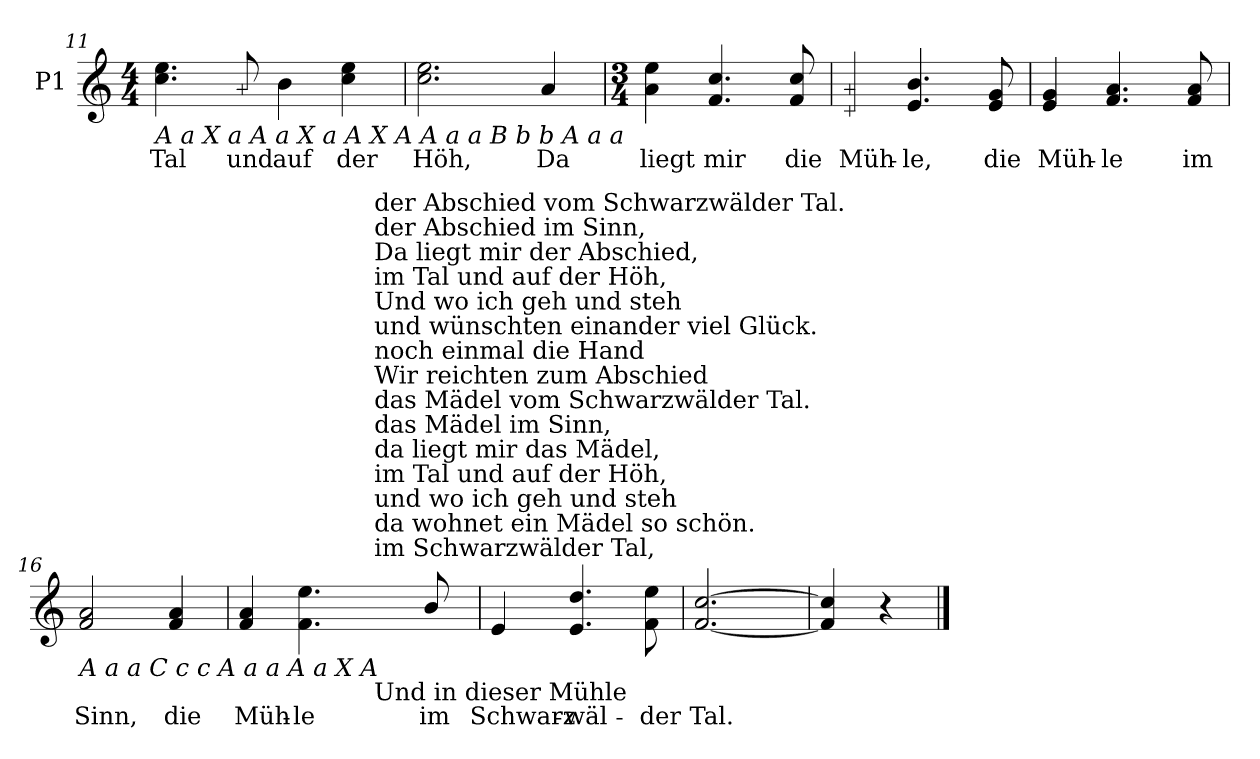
**kern	**text
*part1	*part1
*staff1	*staff1
*I"P1	*
!!LO:LB:g=z
*	*
*k[]	*
*C:	*
*M4/4	*
=11	=11
!LO:TX:b:i:t=A  a  X  a    A  a   X   a     A   X    A                   A       a     a            B       b     b            A        a    a	!
!	!LO:LY:b:color=#000000
4.cci\ 4.eei	Tal
!LO:N:head=plus	!
!	!LO:LY:b:color=#000000
8ai/	und
!	!LO:LY:b:color=#000000
4bi\	auf
!	!LO:LY:b:color=#000000
4cci\ 4eei	der
=12	=12
!	!LO:LY:b:color=#000000
2.cci\ 2.eei	Höh,
!	!LO:LY:b:color=#000000
4ai/	Da
=13	=13
*M3/4	*
!	!LO:LY:b:color=#000000
4ai\ 4eei	liegt
!	!LO:LY:b:color=#000000
4.fi/ 4.cci	mir
!	!LO:LY:b:color=#000000
8fi/ 8cci	die
=14	=14
!LO:N:n=1:head=plus	!
!LO:N:n=2:head=plus	!
!	!LO:LY:b:color=#000000
4di/ 4ai	Müh-
!	!LO:LY:b:color=#000000
4.ei/ 4.bi	-le,
!	!LO:LY:b:color=#000000
8ei/ 8gi	die
=15	=15
!	!LO:LY:b:color=#000000
4ei/ 4gi	Müh-
!	!LO:LY:b:color=#000000
4.fi/ 4.ai	-le
!	!LO:LY:b:color=#000000
8fi/ 8ai	im
!!LO:LB:g=z
=16	=16
!LO:TX:b:i:t=A       a        a           C        c      c                A         a     a                A      a     X      A	!
!	!LO:LY:b:color=#000000
2fi/ 2ai	Sinn,
!	!LO:LY:b:color=#000000
4fi/ 4ai	die
=17	=17
!	!LO:LY:b:color=#000000
*^	*
4fi/ 4ai	4ryy	Müh-
!	!	!LO:LY:b:color=#000000
4.fi\ 4.eei	8ryy	-le
.	32ryy	.
.	64ryy	.
.	128ryy	.
.	512.ryy	.
!	!LO:TX:b:t=Und in dieser Mühle	!
!	!LO:TX:t=im Schwarzwälder Tal,	!
!	!LO:TX:t=da wohnet ein Mädel so schön.	!
!	!LO:TX:t=und wo ich geh und steh	!
!	!LO:TX:t=im Tal und auf der Höh,	!
!	!LO:TX:t=da liegt mir das Mädel,	!
!	!LO:TX:t=das Mädel im Sinn,	!
!	!LO:TX:t=das Mädel vom Schwarzwälder Tal.	!
!	!LO:TX:t=Wir reichten zum Abschied	!
!	!LO:TX:t=noch einmal die Hand	!
!	!LO:TX:t=und wünschten einander viel Glück.	!
!	!LO:TX:t=Und wo ich geh und steh	!
!	!LO:TX:t=im Tal und auf der Höh,	!
!	!LO:TX:t=Da liegt mir der Abschied,	!
!	!LO:TX:t=der Abschied im Sinn,	!
!	!LO:TX:t=der Abschied vom Schwarzwälder Tal.	!
.	4ryy	.
!	!	!LO:LY:b:color=#000000
8bi/	.	im
.	16ryy	.
.	256ryy	.
.	1024ryy	.
*v	*v	*
=18	=18
*^	*
!	!	!LO:LY:b:color=#000000
*v	*v	*
4ei/	Schwarz-
!	!LO:LY:b:color=#000000
4.ei/ 4.ddi	-wäl-
!	!LO:LY:b:color=#000000
8fi\ 8eei	-der
=19	=19
!	!LO:LY:b:color=#000000
[<2.fi/ [>2.cci	Tal.
=20	=20
4fi/] 4cci]	.
4r	.
==	==
*-	*-
